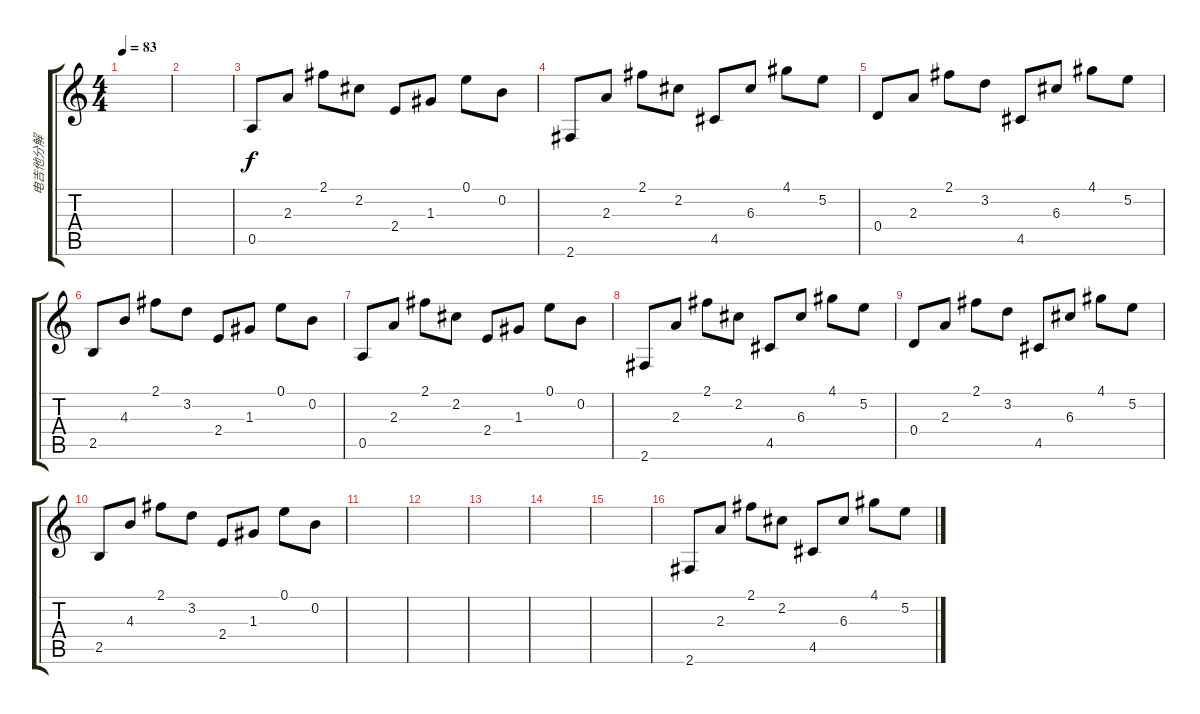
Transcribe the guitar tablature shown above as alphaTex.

\track ("电吉他分解" "电吉他分解") {instrument acousticguitarnylon}
\staff {score tabs}
\tuning (E4 B3 G3 D3 A2 E2) {hide}
\ts (4 4)
\tempo 83
\clef g2
\ks c
|
|
0.5.8{instrument overdrivenguitar} 2.3.8 2.1.8 2.2.8 2.4.8 1.3.8 0.1.8 0.2.8 |
2.6.8 2.3.8 2.1.8 2.2.8 4.5.8 6.3.8 4.1.8 5.2.8 |
0.4.8 2.3.8 2.1.8 3.2.8 4.5.8 6.3.8 4.1.8 5.2.8 |
2.5.8 4.3.8 2.1.8 3.2.8 2.4.8 1.3.8 0.1.8 0.2.8 |
0.5.8{instrument overdrivenguitar} 2.3.8 2.1.8 2.2.8 2.4.8 1.3.8 0.1.8 0.2.8 |
2.6.8 2.3.8 2.1.8 2.2.8 4.5.8 6.3.8 4.1.8 5.2.8 |
0.4.8 2.3.8 2.1.8 3.2.8 4.5.8 6.3.8 4.1.8 5.2.8 |
2.5.8 4.3.8 2.1.8 3.2.8 2.4.8 1.3.8 0.1.8 0.2.8 |
|
|
|
|
|
2.6.8 2.3.8 2.1.8 2.2.8 4.5.8 6.3.8 4.1.8 5.2.8
